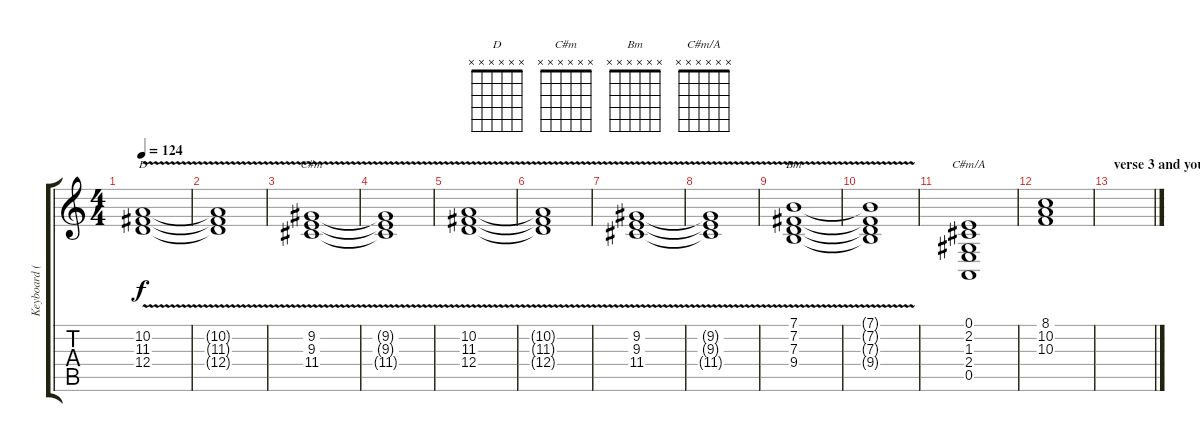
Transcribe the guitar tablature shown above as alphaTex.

\track ("Keyboard (Wright)" "Keyboard (") {instrument drawbarorgan}
\staff {score tabs}
\tuning (E4 B3 G3 D3 A2 E2) {hide}
\chord ("D" x x x x x x)
\chord ("C#m" x x x x x x)
\chord ("Bm" x x x x x x)
\chord ("C#m/A" x x x x x x)
\ts (4 4)
\tempo 124
\clef g2
\ks c
(10.2{v} 11.3 12.4).1{ch "D" dy f} |
(10.2{t} 11.3{t} 12.4{t}).1 |
(9.2{v} 9.3 11.4).1{ch "C#m"} |
(9.2{t} 9.3{t} 11.4{t}).1 |
(10.2{v} 11.3 12.4).1 |
(10.2{t} 11.3{t} 12.4{t}).1 |
(9.2{v} 9.3 11.4).1 |
(9.2{t} 9.3{t} 11.4{t}).1 |
(7.1{v} 7.2 7.3 9.4).1{ch "Bm"} |
(7.1{t} 7.2{t} 7.3{t} 9.4{t}).1 |
(0.1 2.2 1.3 2.4 0.5).1{ch "C#m/A"} |
(8.1 10.2 10.3).1 |
\section ("" "verse 3 and you run...")
